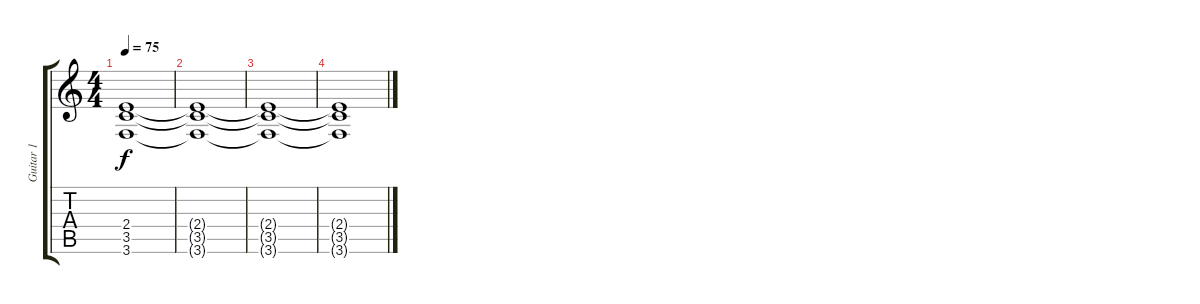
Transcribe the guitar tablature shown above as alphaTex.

\track ("Guitar 1" "Guitar 1") {instrument acousticguitarsteel}
\staff {score tabs}
\tuning (E4 B3 G3 D3 A2 D2) {hide}
\ts (4 4)
\tempo 75
\clef g2
\ks c
(2.4{t} 3.5{t} 3.6{t}).1{dy f} |
(2.4{t} 3.5{t} 3.6{t}).1 |
(2.4{t} 3.5{t} 3.6{t}).1 |
(2.4{t} 3.5{t} 3.6{t}).1
